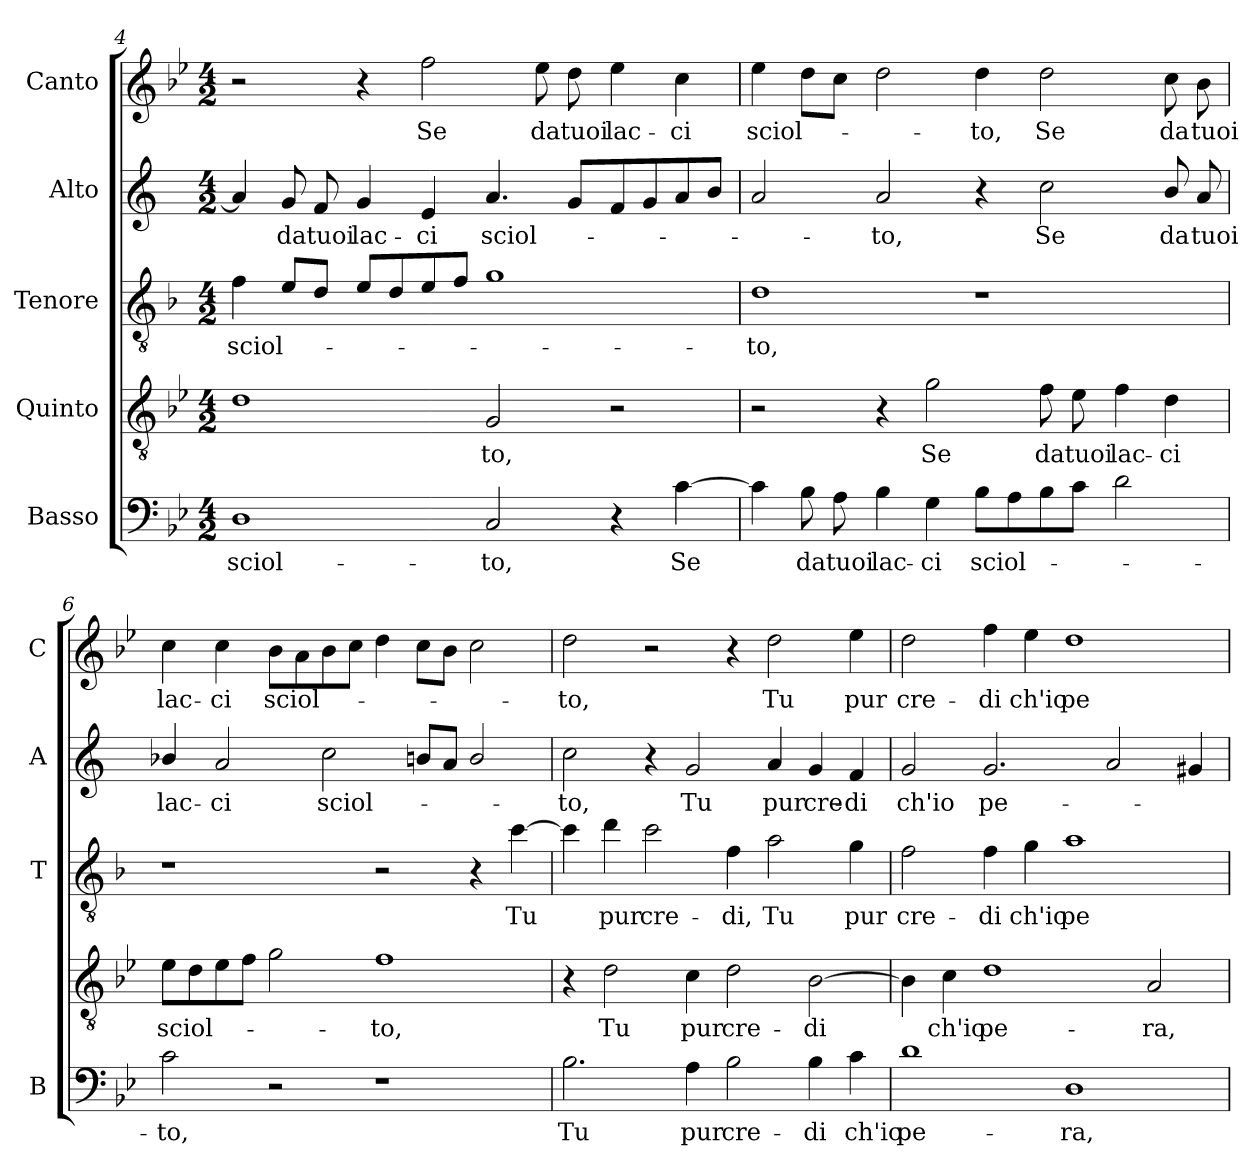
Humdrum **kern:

**kern	**text	**kern	**text	**kern	**text	**kern	**text	**kern	**text
*part5	*part5	*part4	*part4	*part3	*part3	*part2	*part2	*part1	*part1
*staff5	*staff5	*staff4	*staff4	*staff3	*staff3	*staff2	*staff2	*staff1	*staff1
*I"Basso	*	*I"Quinto	*	*I"Tenore	*	*I"Alto	*	*I"Canto	*
*I'B	*	*	*	*I'T	*	*I'A	*	*I'C	*
!!LO:LB:g=z
*clefF4	*	*clefGv2	*	*clefGv2	*	*clefG2	*	*clefG2	*
*	*	*	*	*ITrd4c7	*	*ITrd1c2	*	*	*
*k[b-e-]	*	*k[b-e-]	*	*k[b-e-]	*	*k[b-e-]	*	*k[b-e-]	*
*B-:	*	*B-:	*	*B-:	*	*B-:	*	*B-:	*
*M4/2	*	*M4/2	*	*M4/2	*	*M4/2	*	*M4/2	*
=4	=4	=4	=4	=4	=4	=4	=4	=4	=4
!	!LO:LY:b	!	!	!	!LO:LY:b	!	!	!	!
1D	sciol-	1d	.	4B-\	sciol-	4g/]	.	2r	.
!	!	!	!	!	!	!	!LO:LY:b	!	!
.	.	.	.	8A/L	.	8f/	da	.	.
!	!	!	!	!	!	!	!LO:LY:b	!	!
.	.	.	.	8G/J	.	8e-/	tuoi	.	.
!	!	!	!	!	!	!	!LO:LY:b	!	!
.	.	.	.	8A/L	.	4f/	lac-	4r	.
.	.	.	.	8G/	.	.	.	.	.
!	!	!	!	!	!	!	!LO:LY:b	!	!LO:LY:b
.	.	.	.	8A/	.	4d/	-ci	2ff\	Se
.	.	.	.	8B-/J	.	.	.	.	.
!	!LO:LY:b	!	!LO:LY:b	!	!	!	!LO:LY:b	!	!
2C/	-to,	2G/	-to,	1c	.	4.g/	sciol-	.	.
!	!	!	!	!	!	!	!	!	!LO:LY:b
.	.	.	.	.	.	.	.	8ee-\	da
!	!	!	!	!	!	!	!	!	!LO:LY:b
.	.	.	.	.	.	8f/L	.	8dd\	tuoi
!	!	!	!	!	!	!	!	!	!LO:LY:b
4r	.	2r	.	.	.	8e-/	.	4ee-\	lac-
.	.	.	.	.	.	8f/	.	.	.
!	!LO:LY:b	!	!	!	!	!	!	!	!LO:LY:b
[4c\	Se	.	.	.	.	8g/	.	4cc\	-ci
.	.	.	.	.	.	8a/J	.	.	.
=5	=5	=5	=5	=5	=5	=5	=5	=5	=5
!	!	!	!	!	!LO:LY:b	!	!	!	!LO:LY:b
4c\]	.	2r	.	1G	-to,	2g/	.	4ee-\	sciol-
!	!LO:LY:b	!	!	!	!	!	!	!	!
8B-\	da	.	.	.	.	.	.	8dd\L	.
!	!LO:LY:b	!	!	!	!	!	!	!	!
8A\	tuoi	.	.	.	.	.	.	8cc\J	.
!	!LO:LY:b	!	!	!	!	!	!LO:LY:b	!	!
4B-\	lac-	4r	.	.	.	2g/	-to,	2dd\	.
!	!LO:LY:b	!	!LO:LY:b	!	!	!	!	!	!
4G\	-ci	2g\	Se	.	.	.	.	.	.
!	!LO:LY:b	!	!	!	!	!	!	!	!LO:LY:b
8B-\L	sciol-	.	.	1r	.	4r	.	4dd\	-to,
8A\	.	.	.	.	.	.	.	.	.
!	!	!	!LO:LY:b	!	!	!	!LO:LY:b	!	!LO:LY:b
8B-\	.	8f\	da	.	.	2b-\	Se	2dd\	Se
!	!	!	!LO:LY:b	!	!	!	!	!	!
8c\J	.	8e-\	tuoi	.	.	.	.	.	.
!	!	!	!LO:LY:b	!	!	!	!	!	!
2d\	.	4f\	lac-	.	.	.	.	.	.
!	!	!	!LO:LY:b	!	!	!	!LO:LY:b	!	!LO:LY:b
.	.	4d\	-ci	.	.	8a/	da	8cc\	da
!	!	!	!	!	!	!	!LO:LY:b	!	!LO:LY:b
.	.	.	.	.	.	8g/	tuoi	8b-\	tuoi
=6	=6	=6	=6	=6	=6	=6	=6	=6	=6
!	!LO:LY:b	!	!LO:LY:b	!	!	!	!LO:LY:b	!	!LO:LY:b
2c\	-to,	8e-\L	sciol-	1r	.	4a-X/	lac-	4cc\	lac-
.	.	8d\	.	.	.	.	.	.	.
!	!	!	!	!	!	!	!LO:LY:b	!	!LO:LY:b
.	.	8e-\	.	.	.	2g/	-ci	4cc\	-ci
.	.	8f\J	.	.	.	.	.	.	.
!	!	!	!	!	!	!	!	!	!LO:LY:b
2r	.	2g\	.	.	.	.	.	8b-\L	sciol-
.	.	.	.	.	.	.	.	8a\	.
!	!	!	!	!	!	!	!LO:LY:b	!	!
.	.	.	.	.	.	2b-\	sciol-	8b-\	.
.	.	.	.	.	.	.	.	8cc\J	.
!	!	!	!LO:LY:b	!	!	!	!	!	!
1r	.	1f	-to,	2r	.	.	.	4dd\	.
.	.	.	.	.	.	8an/L	.	8cc\L	.
.	.	.	.	.	.	8g/J	.	8b-\J	.
.	.	.	.	4r	.	2a/	.	2cc\	.
!	!	!	!	!	!LO:LY:b	!	!	!	!
.	.	.	.	[4f\	Tu	.	.	.	.
!!LO:LB:g=z
=7	=7	=7	=7	=7	=7	=7	=7	=7	=7
!	!LO:LY:b	!	!	!	!	!	!LO:LY:b	!	!LO:LY:b
2.B-\	Tu	4r	.	4f\]	.	2b-\	-to,	2dd\	-to,
!	!	!	!LO:LY:b	!	!LO:LY:b	!	!	!	!
.	.	2d\	Tu	4g\	pur	.	.	.	.
!	!	!	!	!	!LO:LY:b	!	!	!	!
.	.	.	.	2f\	cre-	4r	.	2r	.
!	!LO:LY:b	!	!LO:LY:b	!	!	!	!LO:LY:b	!	!
4A\	pur	4c\	pur	.	.	2f/	Tu	.	.
!	!LO:LY:b	!	!LO:LY:b	!	!LO:LY:b	!	!	!	!
2B-\	cre-	2d\	cre-	4B-\	-di,	.	.	4r	.
!	!	!	!	!	!LO:LY:b	!	!LO:LY:b	!	!LO:LY:b
.	.	.	.	2d\	Tu	4g/	pur	2dd\	Tu
!	!LO:LY:b	!	!LO:LY:b	!	!	!	!LO:LY:b	!	!
4B-\	-di	[2B-\	-di	.	.	4f/	cre-	.	.
!	!LO:LY:b	!	!	!	!LO:LY:b	!	!LO:LY:b	!	!LO:LY:b
4c\	ch'io	.	.	4c\	pur	4e-/	-di	4ee-\	pur
=8	=8	=8	=8	=8	=8	=8	=8	=8	=8
!	!LO:LY:b	!	!	!	!LO:LY:b	!	!LO:LY:b	!	!LO:LY:b
1d	pe-	4B-\]	.	2B-\	cre-	2f/	ch'io	2dd\	cre-
!	!	!	!LO:LY:b	!	!	!	!	!	!
.	.	4c\	ch'io	.	.	.	.	.	.
!	!	!	!LO:LY:b	!	!LO:LY:b	!	!LO:LY:b	!	!LO:LY:b
.	.	1d	pe-	4B-\	-di	2.f/	pe-	4ff\	-di
!	!	!	!	!	!LO:LY:b	!	!	!	!LO:LY:b
.	.	.	.	4c\	ch'io	.	.	4ee-\	ch'io
!	!LO:LY:b	!	!	!	!LO:LY:b	!	!	!	!LO:LY:b
1D	-ra,	.	.	1d	pe-	.	.	1dd	pe-
.	.	.	.	.	.	2g/	.	.	.
!	!	!	!LO:LY:b	!	!	!	!	!	!
.	.	2A/	-ra,	.	.	.	.	.	.
.	.	.	.	.	.	4f#X/	.	.	.
=	=	=	=	=	=	=	=	=	=
*-	*-	*-	*-	*-	*-	*-	*-	*-	*-
